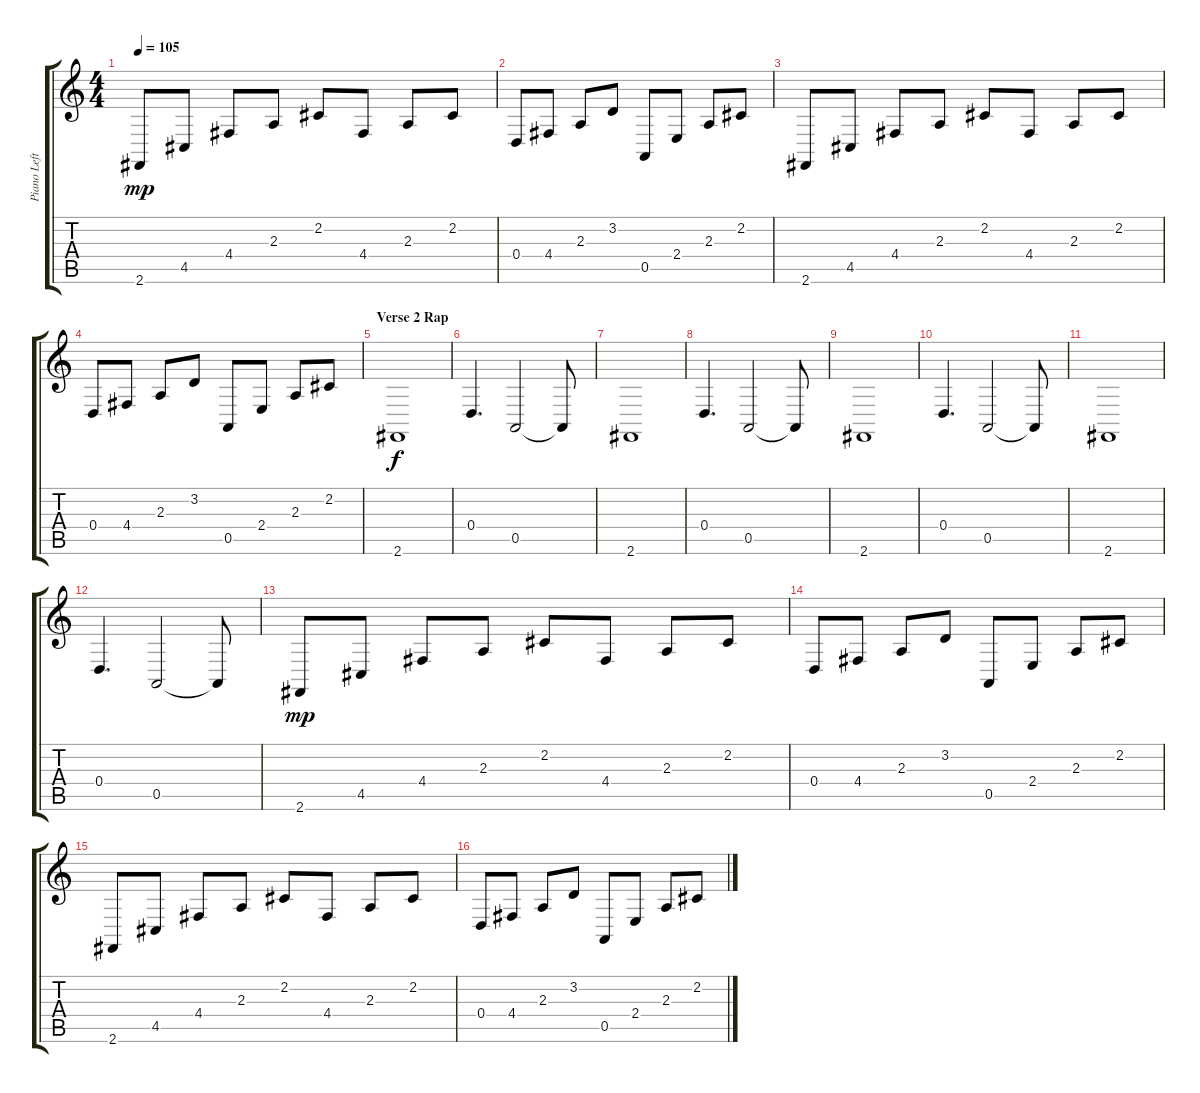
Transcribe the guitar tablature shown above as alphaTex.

\track ("Piano Left Hand" "Piano Left") {instrument brightacousticpiano}
\staff {score tabs}
\tuning (E4 B3 G3 D3 A2 E2) {hide}
\ts (4 4)
\tempo 105
\clef g2
\ks c
2.6.8{dy mp} 4.5.8 4.4.8 2.3.8 2.2.8 4.4.8 2.3.8 2.2.8 |
0.4.8 4.4.8 2.3.8 3.2.8 0.5.8 2.4.8 2.3.8 2.2.8 |
2.6.8 4.5.8 4.4.8 2.3.8 2.2.8 4.4.8 2.3.8 2.2.8 |
0.4.8 4.4.8 2.3.8 3.2.8 0.5.8 2.4.8 2.3.8 2.2.8 |
\section ("" "Verse 2 Rap")
2.6.1{dy f} |
0.4.4{d} 0.5.2 0.5{t}.8 |
2.6.1 |
0.4.4{d} 0.5.2 0.5{t}.8 |
2.6.1 |
0.4.4{d} 0.5.2 0.5{t}.8 |
2.6.1 |
0.4.4{d} 0.5.2 0.5{t}.8 |
2.6.8{dy mp} 4.5.8 4.4.8 2.3.8 2.2.8 4.4.8 2.3.8 2.2.8 |
0.4.8 4.4.8 2.3.8 3.2.8 0.5.8 2.4.8 2.3.8 2.2.8 |
2.6.8 4.5.8 4.4.8 2.3.8 2.2.8 4.4.8 2.3.8 2.2.8 |
0.4.8 4.4.8 2.3.8 3.2.8 0.5.8 2.4.8 2.3.8 2.2.8
